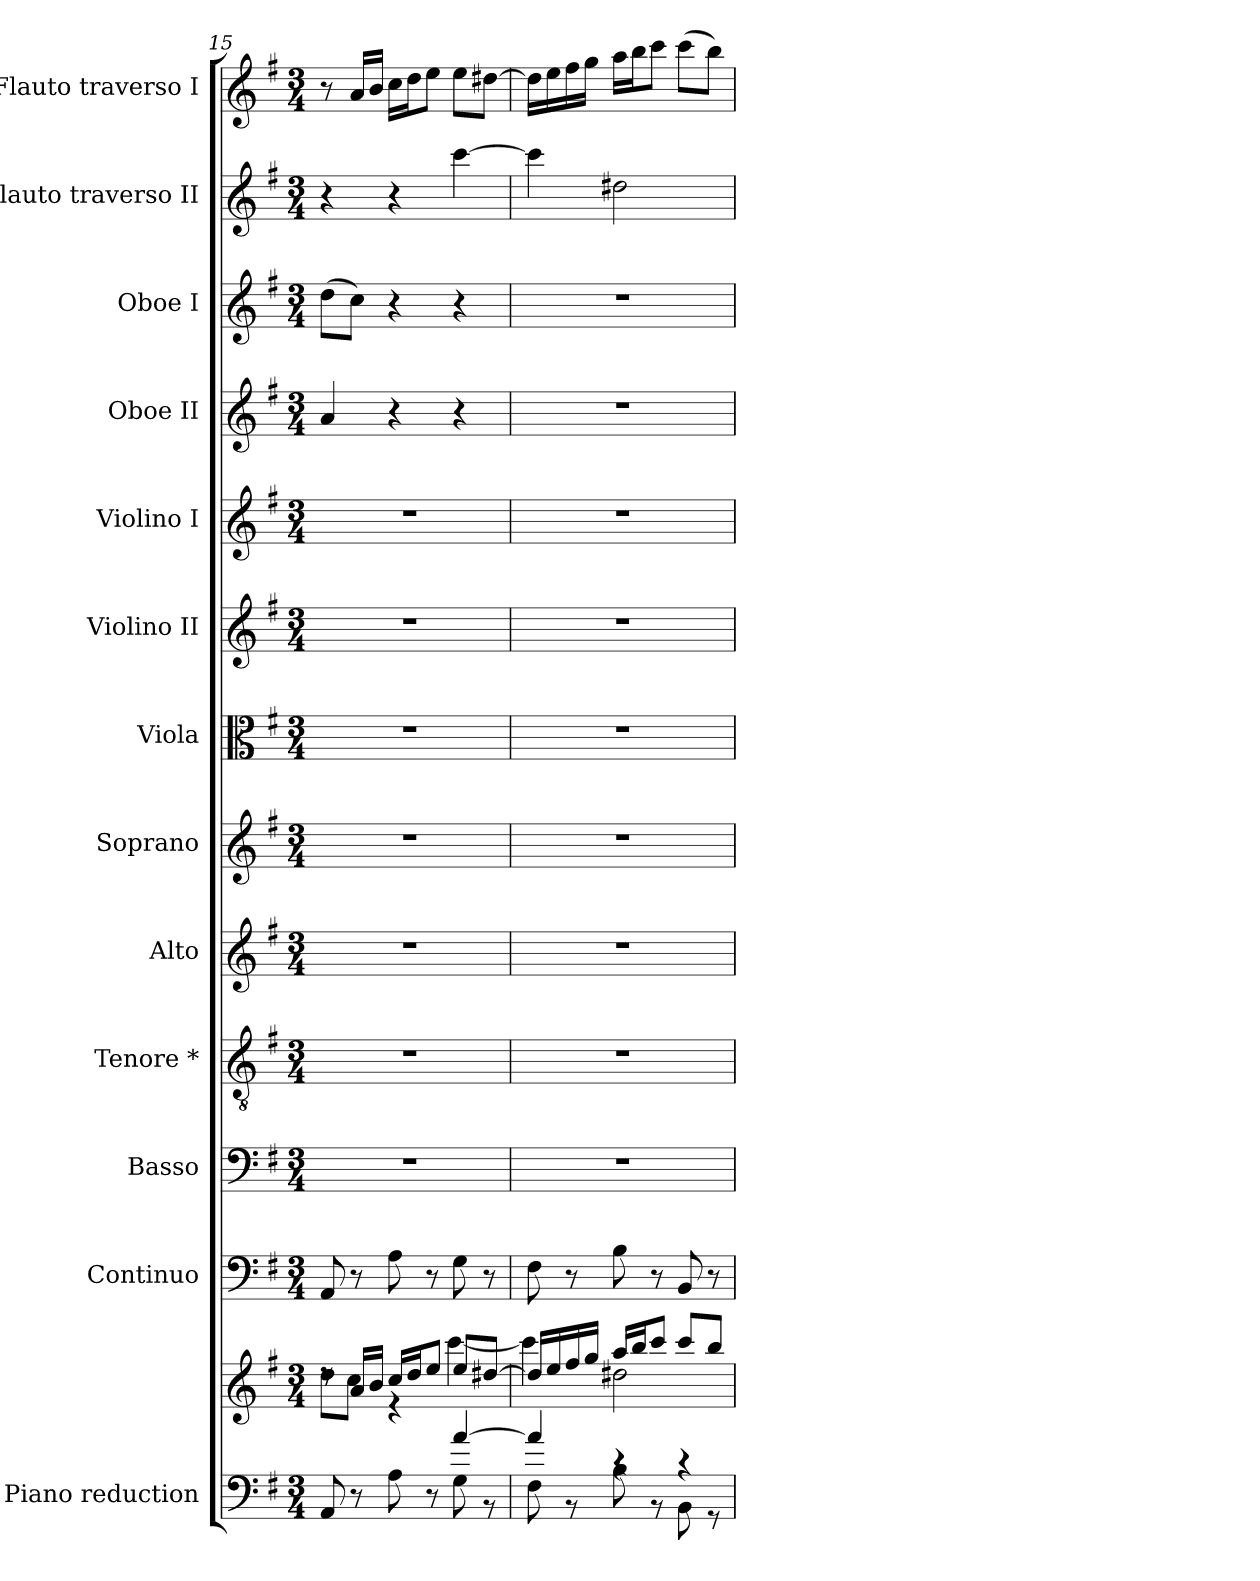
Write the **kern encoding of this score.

**kern	**kern	**kern	**kern	**kern	**kern	**kern	**kern	**kern	**kern	**kern	**kern	**kern	**kern
*part13	*part13	*part12	*part11	*part10	*part9	*part8	*part7	*part6	*part5	*part4	*part3	*part2	*part1
*staff14	*staff13	*staff12	*staff11	*staff10	*staff9	*staff8	*staff7	*staff6	*staff5	*staff4	*staff3	*staff2	*staff1
*I"Piano reduction	*	*I"Continuo	*I"Basso	*I"Tenore *	*I"Alto	*I"Soprano	*I"Viola	*I"Violino II	*I"Violino I	*I"Oboe II	*I"Oboe I	*I"Flauto traverso II	*I"Flauto traverso I
*I'Pno	*	*	*	*	*	*	*I'Vla	*I'Vln	*I'Vln	*I'Ob	*I'Ob	*	*
*clefF4	*clefG2	*clefF4	*clefF4	*clefGv2	*clefG2	*clefG2	*clefC3	*clefG2	*clefG2	*clefG2	*clefG2	*clefG2	*clefG2
*k[f#]	*k[f#]	*k[f#]	*k[f#]	*k[f#]	*k[f#]	*k[f#]	*k[f#]	*k[f#]	*k[f#]	*k[f#]	*k[f#]	*k[f#]	*k[f#]
*M3/4	*M3/4	*M3/4	*M3/4	*M3/4	*M3/4	*M3/4	*M3/4	*M3/4	*M3/4	*M3/4	*M3/4	*M3/4	*M3/4
=15	=15	=15	=15	=15	=15	=15	=15	=15	=15	=15	=15	=15	=15
*^	*^	*	*	*	*	*	*	*	*	*	*	*	*
8AA/	8ryy	8rdd	8dd\L	8AA/	2.r	2.r	2.r	2.r	2.r	2.r	2.r	4a/	(>8dd\L	4r	8r
8r	8ryy	16a/LL	8cc\J	8r	.	.	.	.	.	.	.	.	8cc\J)	.	16a/LL
.	.	16b/JJ	.	.	.	.	.	.	.	.	.	.	.	.	16b/JJ
8A\	8ryy	16cc/LL	4r	8A\	.	.	.	.	.	.	.	4r	4r	4r	16cc\LL
.	.	16dd/J	.	.	.	.	.	.	.	.	.	.	.	.	16dd\J
8r	8ryy	8ee/J	.	8r	.	.	.	.	.	.	.	.	.	.	8ee\J
[4a/	8G\	8ee/L	[4ccc\	8G\	.	.	.	.	.	.	.	4r	4r	[4ccc\	8ee\L
.	8r	[8dd#X/J	.	8r	.	.	.	.	.	.	.	.	.	.	[8dd#X\J
=16	=16	=16	=16	=16	=16	=16	=16	=16	=16	=16	=16	=16	=16	=16	=16
4a/]	8F#\	16dd#/LL]	4ccc\]	8F#\	2.r	2.r	2.r	2.r	2.r	2.r	2.r	2.r	2.r	4ccc\]	16dd#\LL]
.	.	16ee/	.	.	.	.	.	.	.	.	.	.	.	.	16ee\
.	8r	16ff#/	.	8r	.	.	.	.	.	.	.	.	.	.	16ff#\
.	.	16gg/JJ	.	.	.	.	.	.	.	.	.	.	.	.	16gg\JJ
4rc	8B\	16aa/LL	2dd#X\	8B\	.	.	.	.	.	.	.	.	.	2dd#X\	16aa\LL
.	.	16bb/J	.	.	.	.	.	.	.	.	.	.	.	.	16bb\J
.	8r	8ccc/J	.	8r	.	.	.	.	.	.	.	.	.	.	8ccc\J
4rc	8BB\	8ccc/L	.	8BB/	.	.	.	.	.	.	.	.	.	.	(>8ccc\L
.	8r	8bb/J	.	8r	.	.	.	.	.	.	.	.	.	.	8bb\J)
*v	*v	*	*	*	*	*	*	*	*	*	*	*	*	*	*
*	*v	*v	*	*	*	*	*	*	*	*	*	*	*	*
=	=	=	=	=	=	=	=	=	=	=	=	=	=
*-	*-	*-	*-	*-	*-	*-	*-	*-	*-	*-	*-	*-	*-
